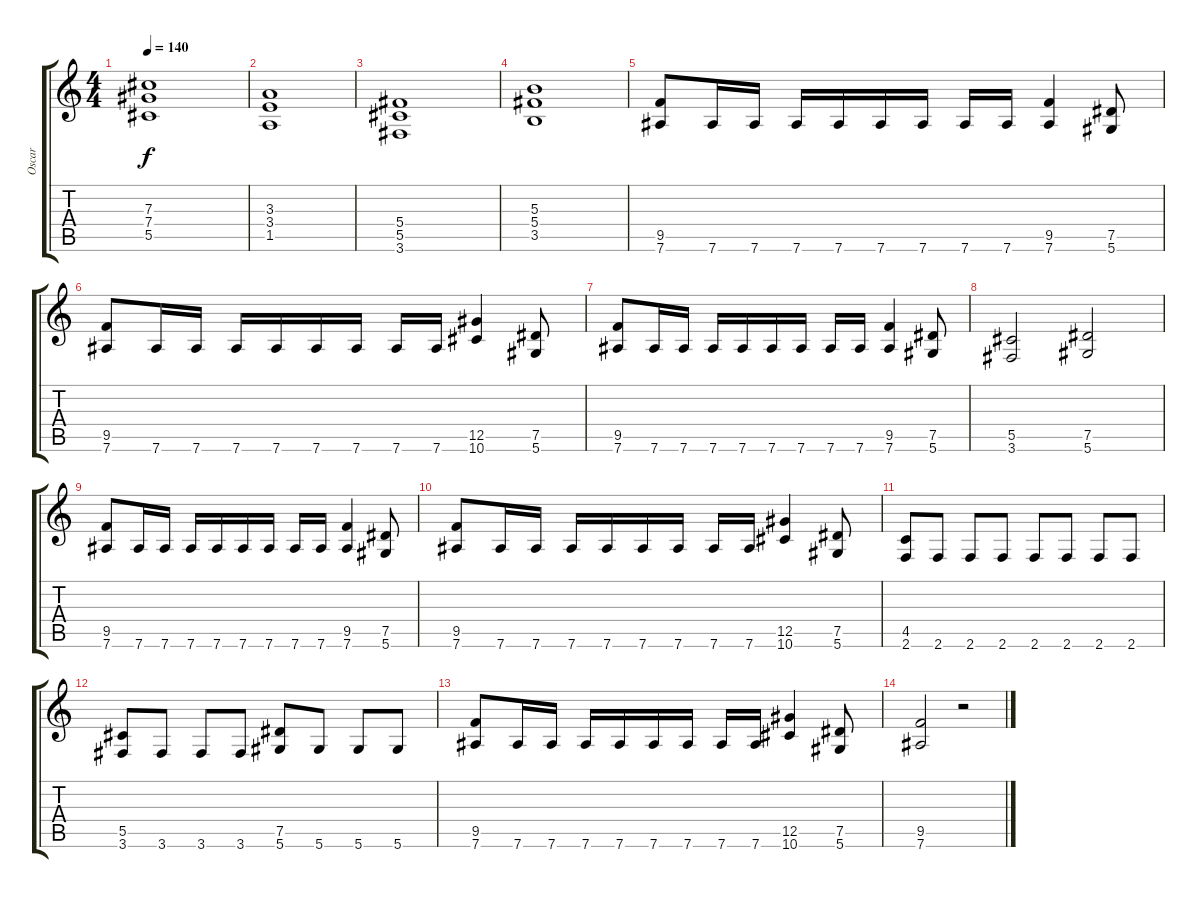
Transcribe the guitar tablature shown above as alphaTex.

\track ("Oscar" "Oscar") {instrument distortionguitar}
\staff {score tabs}
\tuning (Eb4 Bb3 Gb3 Db3 Ab2 Eb2) {hide}
\ts (4 4)
\tempo 140
\clef g2
\ks c
(7.3 7.4 5.5).1{dy f} |
(3.3 3.4 1.5).1 |
(5.4 5.5 3.6).1 |
(5.3 5.4 3.5).1 |
(9.5 7.6).8 7.6.16 7.6.16 7.6.16 7.6.16 7.6.16 7.6.16 7.6.16 7.6.16 (9.5 7.6).4 (7.5 5.6).8 |
(9.5 7.6).8 7.6.16 7.6.16 7.6.16 7.6.16 7.6.16 7.6.16 7.6.16 7.6.16 (12.5 10.6).4 (7.5 5.6).8 |
(9.5 7.6).8 7.6.16 7.6.16 7.6.16 7.6.16 7.6.16 7.6.16 7.6.16 7.6.16 (9.5 7.6).4 (7.5 5.6).8 |
(5.5 3.6).2 (7.5 5.6).2 |
(9.5 7.6).8 7.6.16 7.6.16 7.6.16 7.6.16 7.6.16 7.6.16 7.6.16 7.6.16 (9.5 7.6).4 (7.5 5.6).8 |
(9.5 7.6).8 7.6.16 7.6.16 7.6.16 7.6.16 7.6.16 7.6.16 7.6.16 7.6.16 (12.5 10.6).4 (7.5 5.6).8 |
(4.5 2.6).8 2.6.8 2.6.8 2.6.8 2.6.8 2.6.8 2.6.8 2.6.8 |
(5.5 3.6).8 3.6.8 3.6.8 3.6.8 (7.5 5.6).8 5.6.8 5.6.8 5.6.8 |
(9.5 7.6).8 7.6.16 7.6.16 7.6.16 7.6.16 7.6.16 7.6.16 7.6.16 7.6.16 (12.5 10.6).4 (7.5 5.6).8 |
(9.5 7.6).2 r.2
